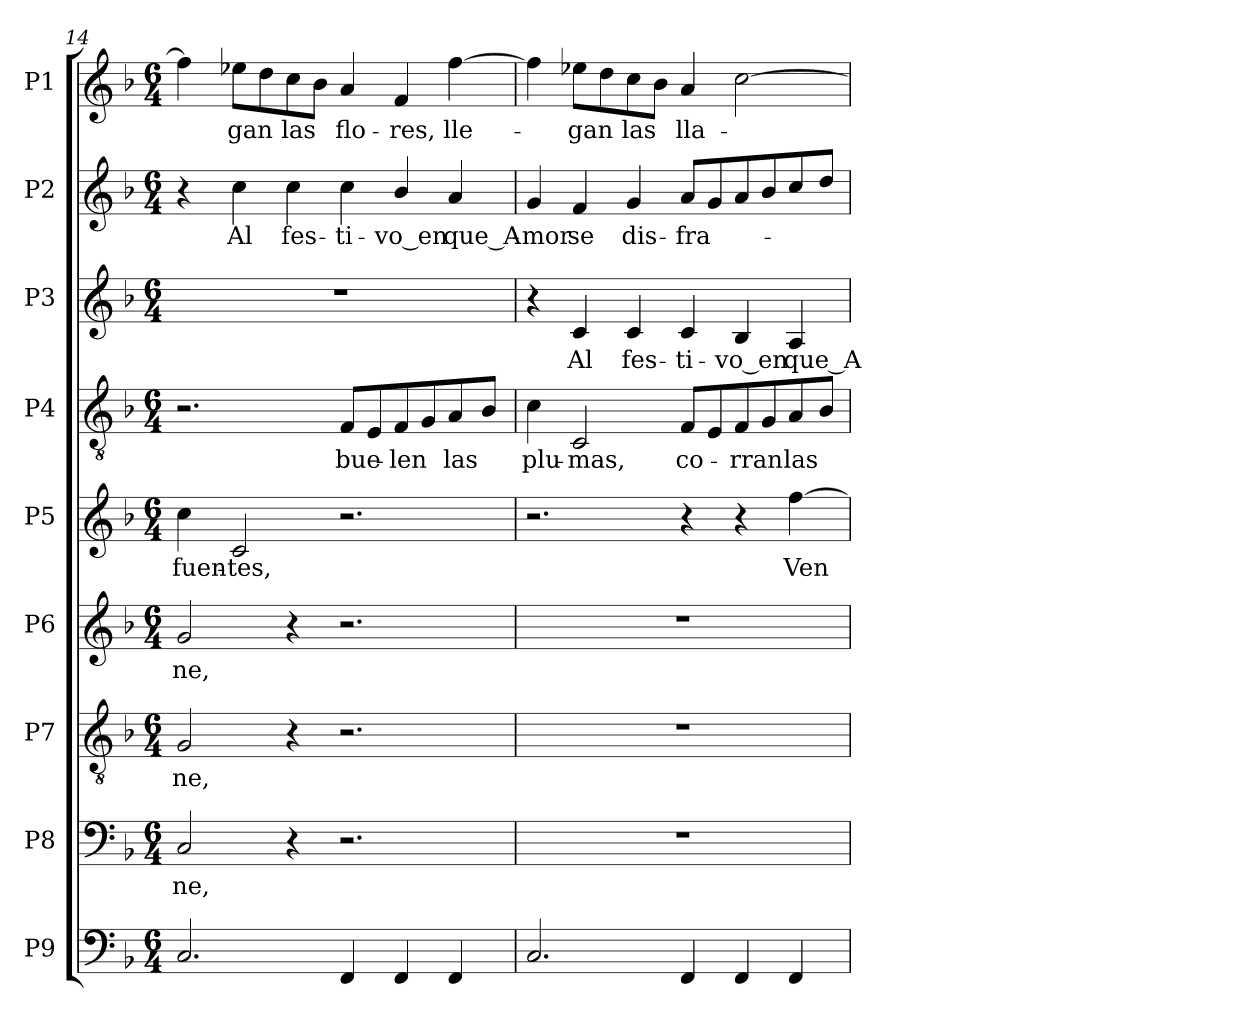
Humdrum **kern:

**kern	**kern	**text	**kern	**text	**kern	**text	**kern	**text	**kern	**text	**kern	**text	**kern	**text	**kern	**text
*part9	*part8	*part8	*part7	*part7	*part6	*part6	*part5	*part5	*part4	*part4	*part3	*part3	*part2	*part2	*part1	*part1
*staff9	*staff8	*staff8	*staff7	*staff7	*staff6	*staff6	*staff5	*staff5	*staff4	*staff4	*staff3	*staff3	*staff2	*staff2	*staff1	*staff1
*I"P9	*I"P8	*	*I"P7	*	*I"P6	*	*I"P5	*	*I"P4	*	*I"P3	*	*I"P2	*	*I"P1	*
*clefF4	*clefF4	*	*clefGv2	*	*clefG2	*	*clefG2	*	*clefGv2	*	*clefG2	*	*clefG2	*	*clefG2	*
*	*	*	*ITrd7c12	*	*	*	*	*	*ITrd7c12	*	*	*	*	*	*	*
*k[b-]	*k[b-]	*	*k[b-]	*	*k[b-]	*	*k[b-]	*	*k[b-]	*	*k[b-]	*	*k[b-]	*	*k[b-]	*
*F:	*F:	*	*F:	*	*F:	*	*F:	*	*F:	*	*F:	*	*F:	*	*F:	*
*M6/4	*M6/4	*	*M6/4	*	*M6/4	*	*M6/4	*	*M6/4	*	*M6/4	*	*M6/4	*	*M6/4	*
=14	=14	=14	=14	=14	=14	=14	=14	=14	=14	=14	=14	=14	=14	=14	=14	=14
!	!	!LO:LY:b:color=#000000	!	!	!	!	!	!	!	!	!	!	!	!	!	!
!	!	!	!	!LO:LY:b:color=#000000	!	!	!	!	!	!	!	!	!	!	!	!
!	!	!	!	!	!	!LO:LY:b:color=#000000	!	!	!	!	!	!	!	!	!	!
!	!	!	!	!	!	!	!	!LO:LY:b:color=#000000	!	!	!LO:N:vis=1	!	!	!	!	!
2.Ci/	2Ci/	-ne,	2GGi/	-ne,	2gi/	-ne,	4cci\	fuen-	2.r	.	1.r	.	4r	.	4ffi\]	.
!	!	!	!	!	!	!	!	!LO:LY:b:color=#000000	!	!	!	!	!	!	!	!
!	!	!	!	!	!	!	!	!	!	!	!	!	!	!LO:LY:b:color=#000000	!	!
!	!	!	!	!	!	!	!	!	!	!	!	!	!	!	!	!LO:LY:b:color=#000000
.	.	.	.	.	.	.	2ci/	-tes,	.	.	.	.	4cci\	Al	8ee-Xi\L	-gan
.	.	.	.	.	.	.	.	.	.	.	.	.	.	.	8ddi\	.
!	!	!	!	!	!	!	!	!	!	!	!	!	!	!LO:LY:b:color=#000000	!	!
!	!	!	!	!	!	!	!	!	!	!	!	!	!	!	!	!LO:LY:b:color=#000000
.	4r	.	4r	.	4r	.	.	.	.	.	.	.	4cci\	fes-	8cci\	las
.	.	.	.	.	.	.	.	.	.	.	.	.	.	.	8b-i\J	.
!	!	!	!	!	!	!	!	!	!	!LO:LY:b:color=#000000	!	!	!	!	!	!
!	!	!	!	!	!	!	!	!	!	!	!	!	!	!LO:LY:b:color=#000000	!	!
!	!	!	!	!	!	!	!	!	!	!	!	!	!	!	!	!LO:LY:b:color=#000000
4FFi/	2.r	.	2.r	.	2.r	.	2.r	.	8FFi/L	bue-	.	.	4cci\	-ti-	4ai/	flo-
.	.	.	.	.	.	.	.	.	8EEi/	.	.	.	.	.	.	.
!	!	!	!	!	!	!	!	!	!	!LO:LY:b:color=#000000	!	!	!	!	!	!
!	!	!	!	!	!	!	!	!	!	!	!	!	!	!LO:LY:b:color=#000000	!	!
!	!	!	!	!	!	!	!	!	!	!	!	!	!	!	!	!LO:LY:b:color=#000000
4FFi/	.	.	.	.	.	.	.	.	8FFi/	-len	.	.	4b-i/	-vo_en	4fi/	-res,
.	.	.	.	.	.	.	.	.	8GGi/	.	.	.	.	.	.	.
!	!	!	!	!	!	!	!	!	!	!LO:LY:b:color=#000000	!	!	!	!	!	!
!	!	!	!	!	!	!	!	!	!	!	!	!	!	!LO:LY:b:color=#000000	!	!
!	!	!	!	!	!	!	!	!	!	!	!	!	!	!	!	!LO:LY:b:color=#000000
4FFi/	.	.	.	.	.	.	.	.	8AAi/	las	.	.	4ai/	que_A-	[4ffi\	lle-
.	.	.	.	.	.	.	.	.	8BB-i/J	.	.	.	.	.	.	.
=15	=15	=15	=15	=15	=15	=15	=15	=15	=15	=15	=15	=15	=15	=15	=15	=15
!	!LO:N:vis=1	!	!LO:N:vis=1	!	!LO:N:vis=1	!	!	!	!	!	!	!	!	!	!	!
!	!	!	!	!	!	!	!	!	!	!LO:LY:b:color=#000000	!	!	!	!	!	!
!	!	!	!	!	!	!	!	!	!	!	!	!	!	!LO:LY:b:color=#000000	!	!
2.Ci/	1.r	.	1.r	.	1.r	.	2.r	.	4Ci\	plu-	4r	.	4gi/	-mor	4ffi\]	.
!	!	!	!	!	!	!	!	!	!	!LO:LY:b:color=#000000	!	!	!	!	!	!
!	!	!	!	!	!	!	!	!	!	!	!	!LO:LY:b:color=#000000	!	!	!	!
!	!	!	!	!	!	!	!	!	!	!	!	!	!	!LO:LY:b:color=#000000	!	!
!	!	!	!	!	!	!	!	!	!	!	!	!	!	!	!	!LO:LY:b:color=#000000
.	.	.	.	.	.	.	.	.	2CCi/	-mas,	4ci/	Al	4fi/	se	8ee-Xi\L	-gan
.	.	.	.	.	.	.	.	.	.	.	.	.	.	.	8ddi\	.
!	!	!	!	!	!	!	!	!	!	!	!	!LO:LY:b:color=#000000	!	!	!	!
!	!	!	!	!	!	!	!	!	!	!	!	!	!	!LO:LY:b:color=#000000	!	!
!	!	!	!	!	!	!	!	!	!	!	!	!	!	!	!	!LO:LY:b:color=#000000
.	.	.	.	.	.	.	.	.	.	.	4ci/	fes-	4gi/	dis-	8cci\	las
.	.	.	.	.	.	.	.	.	.	.	.	.	.	.	8b-i\J	.
!	!	!	!	!	!	!	!	!	!	!LO:LY:b:color=#000000	!	!	!	!	!	!
!	!	!	!	!	!	!	!	!	!	!	!	!LO:LY:b:color=#000000	!	!	!	!
!	!	!	!	!	!	!	!	!	!	!	!	!	!	!LO:LY:b:color=#000000	!	!
!	!	!	!	!	!	!	!	!	!	!	!	!	!	!	!	!LO:LY:b:color=#000000
4FFi/	.	.	.	.	.	.	4r	.	8FFi/L	co-	4ci/	-ti-	8ai/L	-fra-	4ai/	lla-
.	.	.	.	.	.	.	.	.	8EEi/	.	.	.	8gi/	.	.	.
!	!	!	!	!	!	!	!	!	!	!LO:LY:b:color=#000000	!	!	!	!	!	!
!	!	!	!	!	!	!	!	!	!	!	!	!LO:LY:b:color=#000000	!	!	!	!
4FFi/	.	.	.	.	.	.	4r	.	8FFi/	-rran	4B-i/	-vo_en	8ai/	.	[2cci\	.
.	.	.	.	.	.	.	.	.	8GGi/	.	.	.	8b-i/	.	.	.
!	!	!	!	!	!	!	!	!LO:LY:b:color=#000000	!	!	!	!	!	!	!	!
!	!	!	!	!	!	!	!	!	!	!LO:LY:b:color=#000000	!	!	!	!	!	!
!	!	!	!	!	!	!	!	!	!	!	!	!LO:LY:b:color=#000000	!	!	!	!
4FFi/	.	.	.	.	.	.	[4ffi\	Ven-	8AAi/	las	4Ai/	que_A-	8cci/	.	.	.
.	.	.	.	.	.	.	.	.	8BB-i/J	.	.	.	8ddi/J	.	.	.
=	=	=	=	=	=	=	=	=	=	=	=	=	=	=	=	=
*-	*-	*-	*-	*-	*-	*-	*-	*-	*-	*-	*-	*-	*-	*-	*-	*-
